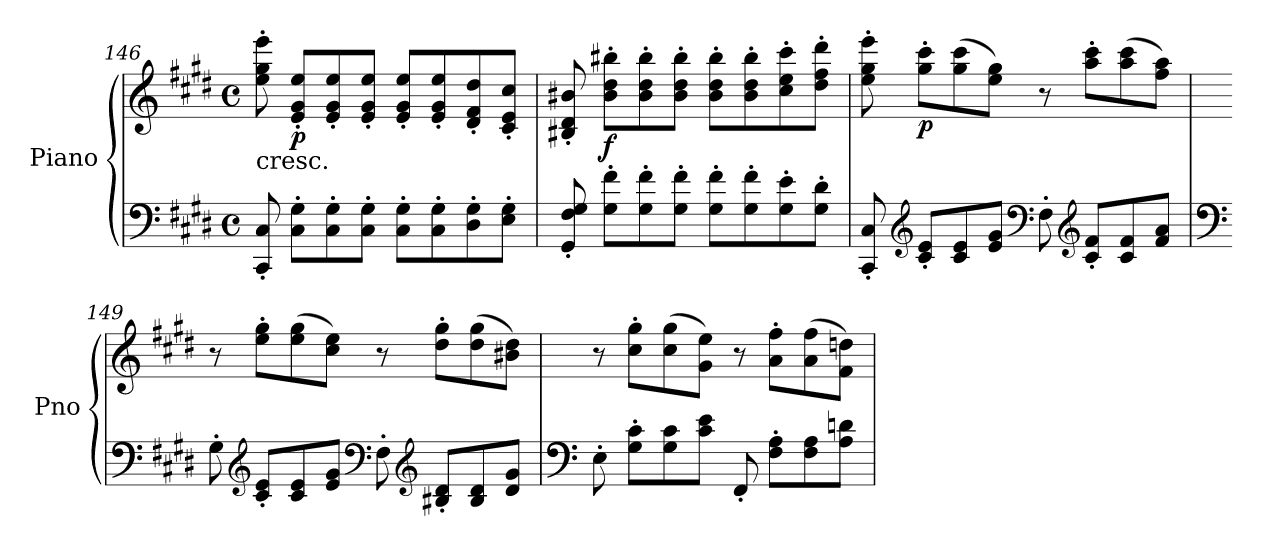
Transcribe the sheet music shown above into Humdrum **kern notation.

**kern	**kern	**dynam
*part1	*part1	*part1
*staff2	*staff1	*staff1/2
*I"Piano	*	*
*I'Pno	*	*
!!LO:LB:g=z
*clefF4	*clefG2	*
*k[f#c#g#d#]	*k[f#c#g#d#]	*
*M4/4	*M4/4	*
*met(c)	*met(c)	*
=146	=146	=146
!	!LO:TX:b:t=cresc.	!
8CC#/' 8C#/'	8ee\' 8gg#\' 8eee\'	.
!	!	!LO:DY:b
8C#\' 8G#\'L	8e/' 8g#/' 8ee/'L	p
8C#\' 8G#\'	8e/' 8g#/' 8ee/'	.
8C#\' 8G#\'J	8e/' 8g#/' 8ee/'J	.
8C#\' 8G#\'L	8e/' 8g#/' 8ee/'L	.
8C#\' 8G#\'	8e/' 8g#/' 8ee/'	.
8D#\' 8G#\'	8d#/' 8f#/' 8dd#/'	.
8E\' 8G#\'J	8c#/' 8e/' 8cc#/'J	.
=147	=147	=147
8GG#/' 8F#/' 8G#/'	8B#X/' 8d#/' 8b#X/'	.
!	!	!LO:DY:b
8G#\' 8f#\'L	8b#\' 8dd#\' 8bb#X\'L	f
8G#\' 8f#\'	8b#\' 8dd#\' 8bb#\'	.
8G#\' 8f#\'J	8b#\' 8dd#\' 8bb#\'J	.
8G#\' 8f#\'L	8b#\' 8dd#\' 8bb#\'L	.
8G#\' 8f#\'	8b#\' 8dd#\' 8bb#\'	.
8G#\' 8e\'	8cc#\' 8ee\' 8ccc#\'	.
8G#\' 8d#\'J	8dd#\' 8ff#\' 8ddd#\'J	.
=148	=148	=148
8CC#/' 8C#/'	8ee\' 8gg#\' 8eee\'	.
*clefG2	*	*
!	!	!LO:DY:b
8c#/' 8e/'L	8gg#\' 8ccc#\'L	p
8c#/ 8e/	(8gg#\ 8ccc#\	.
8e/ 8g#/J	8ee\ 8gg#\J)	.
*clefF4	*	*
8F#'\	8r	.
*clefG2	*	*
8c#/' 8f#/'L	8aa\' 8ccc#\'L	.
8c#/ 8f#/	(8aa\ 8ccc#\	.
8f#/ 8a/J	8ff#\ 8aa\J)	.
=149	=149	=149
*clefF4	*	*
8G#'\	8r	.
*clefG2	*	*
8c#/' 8e/'L	8ee\' 8gg#\'L	.
8c#/ 8e/	(8ee\ 8gg#\	.
8e/ 8g#/J	8cc#\ 8ee\J)	.
*clefF4	*	*
8F#'\	8r	.
*clefG2	*	*
8B#X/' 8d#/'L	8dd#\' 8gg#\'L	.
8B#/ 8d#/	(8dd#\ 8gg#\	.
8d#/ 8g#/J	8b#X\ 8dd#\J)	.
!!LO:LB:g=z
=150	=150	=150
*clefF4	*	*
8E'\	8r	.
!	!	!LO:DY:b
8G#\' 8c#\'L	8cc#\' 8gg#\'L	other-dynamics
8G#\ 8c#\	(8cc#\ 8gg#\	.
8c#\ 8e\J	8g#\ 8ee\J)	.
8FF#'/	8r	.
8F#\' 8A\'L	8a\' 8ff#\'L	.
8F#\ 8A\	(8a\ 8ff#\	.
8A\ 8dn\J	8f#\ 8ddn\J)	.
=	=	=
*-	*-	*-
